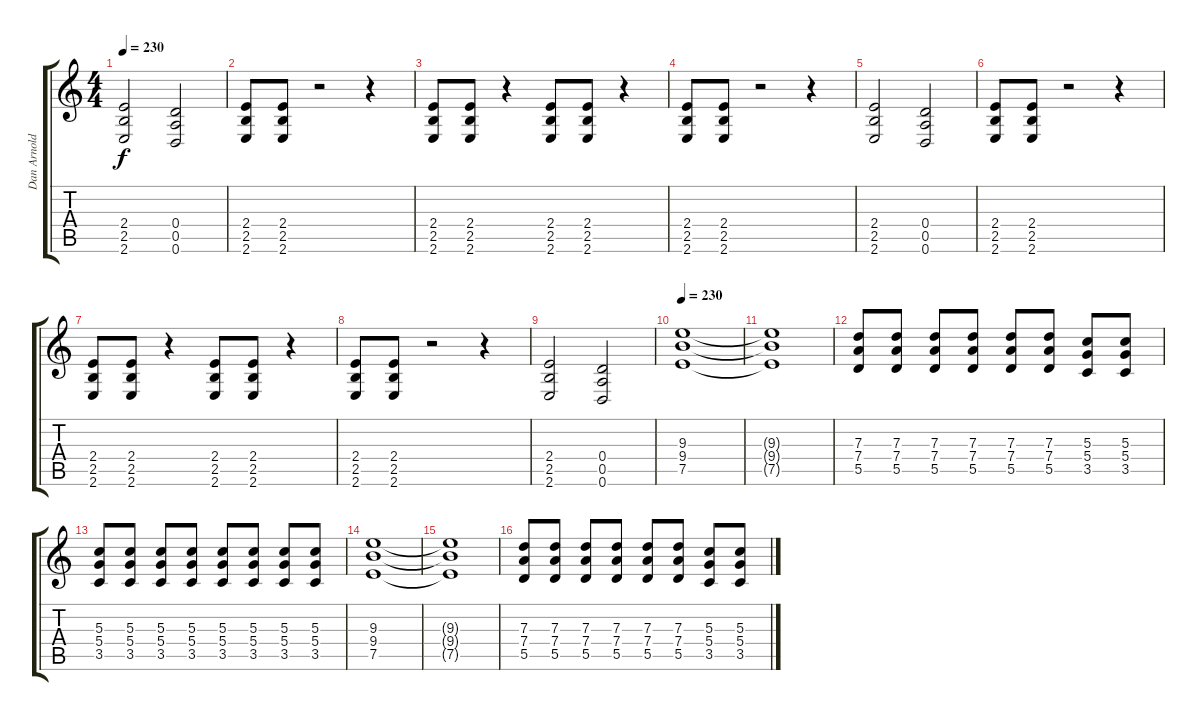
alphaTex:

\track ("Dan Arnold" "Dan Arnold") {instrument overdrivenguitar}
\staff {score tabs}
\tuning (E4 B3 G3 D3 A2 D2) {hide}
\ts (4 4)
\tempo 230
\clef g2
\ks c
(2.4 2.5 2.6).2{dy f} (0.4 0.5 0.6).2 |
(2.4 2.5 2.6).8 (2.4 2.5 2.6).8 r.2 r.4 |
(2.4 2.5 2.6).8 (2.4 2.5 2.6).8 r.4 (2.4 2.5 2.6).8 (2.4 2.5 2.6).8 r.4 |
(2.4 2.5 2.6).8 (2.4 2.5 2.6).8 r.2 r.4 |
(2.4 2.5 2.6).2 (0.4 0.5 0.6).2 |
(2.4 2.5 2.6).8 (2.4 2.5 2.6).8 r.2 r.4 |
(2.4 2.5 2.6).8 (2.4 2.5 2.6).8 r.4 (2.4 2.5 2.6).8 (2.4 2.5 2.6).8 r.4 |
(2.4 2.5 2.6).8 (2.4 2.5 2.6).8 r.2 r.4 |
(2.4 2.5 2.6).2 (0.4 0.5 0.6).2 |
\tempo 230
(9.3 9.4 7.5).1 |
(9.3{t} 9.4{t} 7.5{t}).1 |
(7.3 7.4 5.5).8 (7.3 7.4 5.5).8 (7.3 7.4 5.5).8 (7.3 7.4 5.5).8 (7.3 7.4 5.5).8 (7.3 7.4 5.5).8 (5.3 5.4 3.5).8 (5.3 5.4 3.5).8 |
(5.3 5.4 3.5).8 (5.3 5.4 3.5).8 (5.3 5.4 3.5).8 (5.3 5.4 3.5).8 (5.3 5.4 3.5).8 (5.3 5.4 3.5).8 (5.3 5.4 3.5).8 (5.3 5.4 3.5).8 |
(9.3 9.4 7.5).1 |
(9.3{t} 9.4{t} 7.5{t}).1 |
(7.3 7.4 5.5).8 (7.3 7.4 5.5).8 (7.3 7.4 5.5).8 (7.3 7.4 5.5).8 (7.3 7.4 5.5).8 (7.3 7.4 5.5).8 (5.3 5.4 3.5).8 (5.3 5.4 3.5).8
